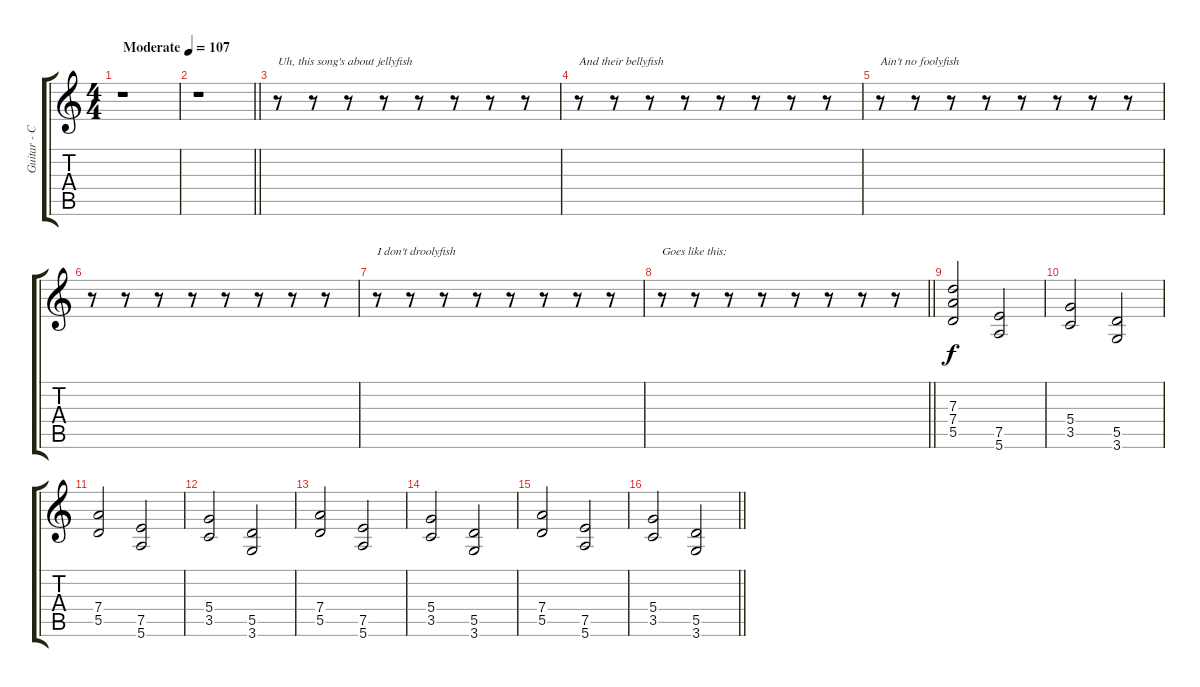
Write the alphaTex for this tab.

\track ("Guitar - Chester Bennington" "Guitar - C") {instrument electricguitarclean}
\staff {score tabs}
\tuning (E4 B3 G3 D3 A2 E2) {hide}
\ts (4 4)
\tempo (107 "Moderate")
\clef g2
\ks c
r.1{dy f instrument electricguitarclean} |
\barLineRight lightlight
r.1 |
r.8{txt "Uh, this song's about jellyfish"} r.8 r.8 r.8 r.8 r.8 r.8 r.8 |
r.8{txt "And their bellyfish"} r.8 r.8 r.8 r.8 r.8 r.8 r.8 |
r.8{txt "Ain't no foolyfish"} r.8 r.8 r.8 r.8 r.8 r.8 r.8 |
r.8 r.8 r.8 r.8 r.8 r.8 r.8 r.8 |
r.8{txt "I don't droolyfish"} r.8 r.8 r.8 r.8 r.8 r.8 r.8 |
\barLineRight lightlight
r.8{txt "Goes like this:"} r.8 r.8 r.8 r.8 r.8 r.8 r.8 |
\section ("" "")
(7.3 7.4 5.5).2 (7.5 5.6).2 |
(5.4 3.5).2 (5.5 3.6).2 |
(7.4 5.5).2 (7.5 5.6).2 |
(5.4 3.5).2 (5.5 3.6).2 |
(7.4 5.5).2 (7.5 5.6).2 |
(5.4 3.5).2 (5.5 3.6).2 |
(7.4 5.5).2 (7.5 5.6).2 |
\barLineRight lightlight
(5.4 3.5).2 (5.5 3.6).2
